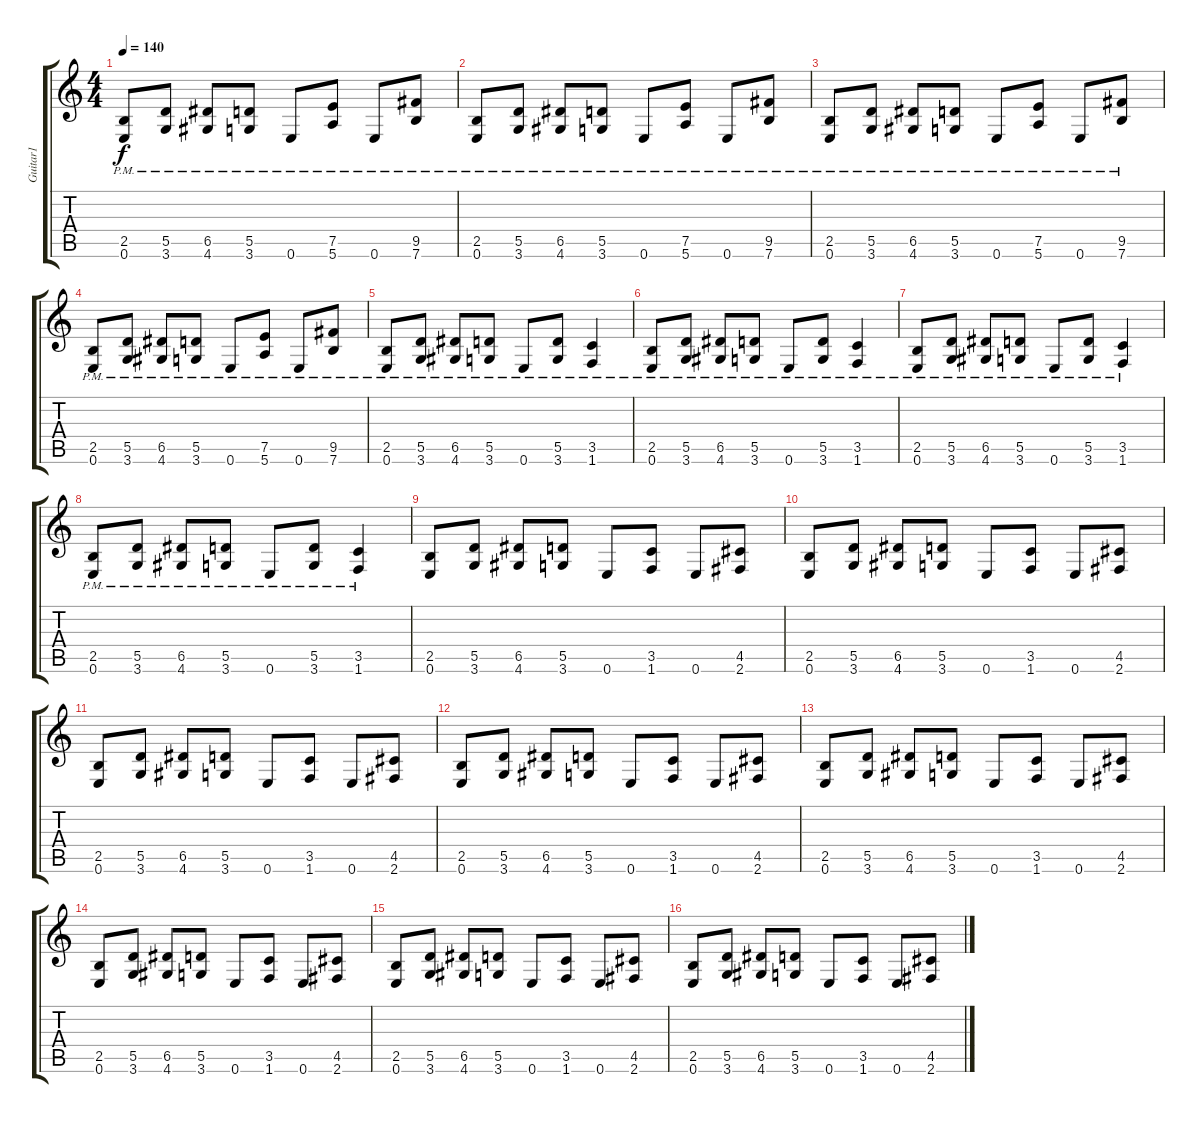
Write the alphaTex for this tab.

\track ("Guitar1" "Guitar1") {instrument overdrivenguitar}
\staff {score tabs}
\tuning (E4 B3 G3 D3 A2 E2) {hide}
\ts (4 4)
\tempo 140
\clef g2
\ks c
(2.5{pm} 0.6{pm}).8{dy f} (5.5{pm} 3.6{pm}).8 (6.5{pm} 4.6{pm}).8 (5.5{pm} 3.6{pm}).8 0.6{pm}.8 (7.5{pm} 5.6{pm}).8 0.6{pm}.8 (9.5{pm} 7.6{pm}).8 |
(2.5{pm} 0.6{pm}).8 (5.5{pm} 3.6{pm}).8 (6.5{pm} 4.6{pm}).8 (5.5{pm} 3.6{pm}).8 0.6{pm}.8 (7.5{pm} 5.6{pm}).8 0.6{pm}.8 (9.5{pm} 7.6{pm}).8 |
(2.5{pm} 0.6{pm}).8 (5.5{pm} 3.6{pm}).8 (6.5{pm} 4.6{pm}).8 (5.5{pm} 3.6{pm}).8 0.6{pm}.8 (7.5{pm} 5.6{pm}).8 0.6{pm}.8 (9.5{pm} 7.6{pm}).8 |
(2.5{pm} 0.6{pm}).8 (5.5{pm} 3.6{pm}).8 (6.5{pm} 4.6{pm}).8 (5.5{pm} 3.6{pm}).8 0.6{pm}.8 (7.5{pm} 5.6{pm}).8 0.6{pm}.8 (9.5{pm} 7.6{pm}).8 |
(2.5{pm} 0.6{pm}).8 (5.5{pm} 3.6{pm}).8 (6.5{pm} 4.6{pm}).8 (5.5{pm} 3.6{pm}).8 0.6{pm}.8 (5.5{pm} 3.6{pm}).8 (3.5{pm} 1.6{pm}).4 |
(2.5{pm} 0.6{pm}).8 (5.5{pm} 3.6{pm}).8 (6.5{pm} 4.6{pm}).8 (5.5{pm} 3.6{pm}).8 0.6{pm}.8 (5.5{pm} 3.6{pm}).8 (3.5{pm} 1.6{pm}).4 |
(2.5{pm} 0.6{pm}).8 (5.5{pm} 3.6{pm}).8 (6.5{pm} 4.6{pm}).8 (5.5{pm} 3.6{pm}).8 0.6{pm}.8 (5.5{pm} 3.6{pm}).8 (3.5{pm} 1.6{pm}).4 |
(2.5{pm} 0.6{pm}).8 (5.5{pm} 3.6{pm}).8 (6.5{pm} 4.6{pm}).8 (5.5{pm} 3.6{pm}).8 0.6{pm}.8 (5.5{pm} 3.6{pm}).8 (3.5{pm} 1.6{pm}).4 |
(2.5 0.6).8 (5.5 3.6).8 (6.5 4.6).8 (5.5 3.6).8 0.6.8 (3.5 1.6).8 0.6.8 (4.5 2.6).8 |
(2.5 0.6).8 (5.5 3.6).8 (6.5 4.6).8 (5.5 3.6).8 0.6.8 (3.5 1.6).8 0.6.8 (4.5 2.6).8 |
(2.5 0.6).8 (5.5 3.6).8 (6.5 4.6).8 (5.5 3.6).8 0.6.8 (3.5 1.6).8 0.6.8 (4.5 2.6).8 |
(2.5 0.6).8 (5.5 3.6).8 (6.5 4.6).8 (5.5 3.6).8 0.6.8 (3.5 1.6).8 0.6.8 (4.5 2.6).8 |
(2.5 0.6).8 (5.5 3.6).8 (6.5 4.6).8 (5.5 3.6).8 0.6.8 (3.5 1.6).8 0.6.8 (4.5 2.6).8 |
(2.5 0.6).8 (5.5 3.6).8 (6.5 4.6).8 (5.5 3.6).8 0.6.8 (3.5 1.6).8 0.6.8 (4.5 2.6).8 |
(2.5 0.6).8 (5.5 3.6).8 (6.5 4.6).8 (5.5 3.6).8 0.6.8 (3.5 1.6).8 0.6.8 (4.5 2.6).8 |
(2.5 0.6).8 (5.5 3.6).8 (6.5 4.6).8 (5.5 3.6).8 0.6.8 (3.5 1.6).8 0.6.8 (4.5 2.6).8
